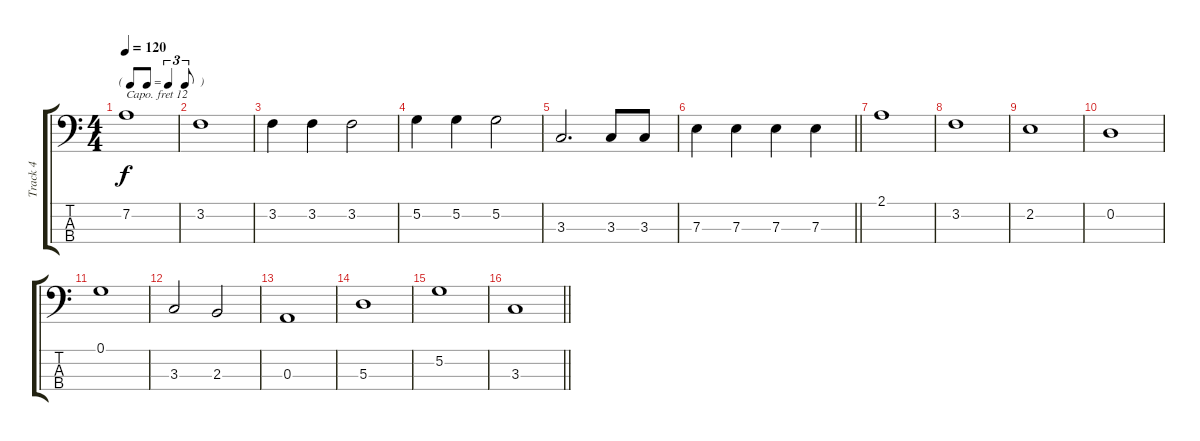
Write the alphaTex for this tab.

\track ("Track 4" "Track 4") {instrument acousticgrandpiano}
\staff {score tabs}
\capo 12
\tuning (G2 D2 A1 E1) {hide}
\ts (4 4)
\tf triplet8th
\tempo 120
\clef f4
\ks c
7.2.1{dy f} |
3.2.1 |
3.2.4 3.2.4 3.2.2 |
5.2.4 5.2.4 5.2.2 |
3.3.2{d} 3.3.8 3.3.8 |
\barLineRight lightlight
7.3.4 7.3.4 7.3.4 7.3.4 |
2.1.1 |
3.2.1 |
2.2.1 |
0.2.1 |
0.1.1 |
3.3.2 2.3.2 |
0.3.1 |
5.3.1 |
5.2.1 |
\barLineRight lightlight
3.3.1
